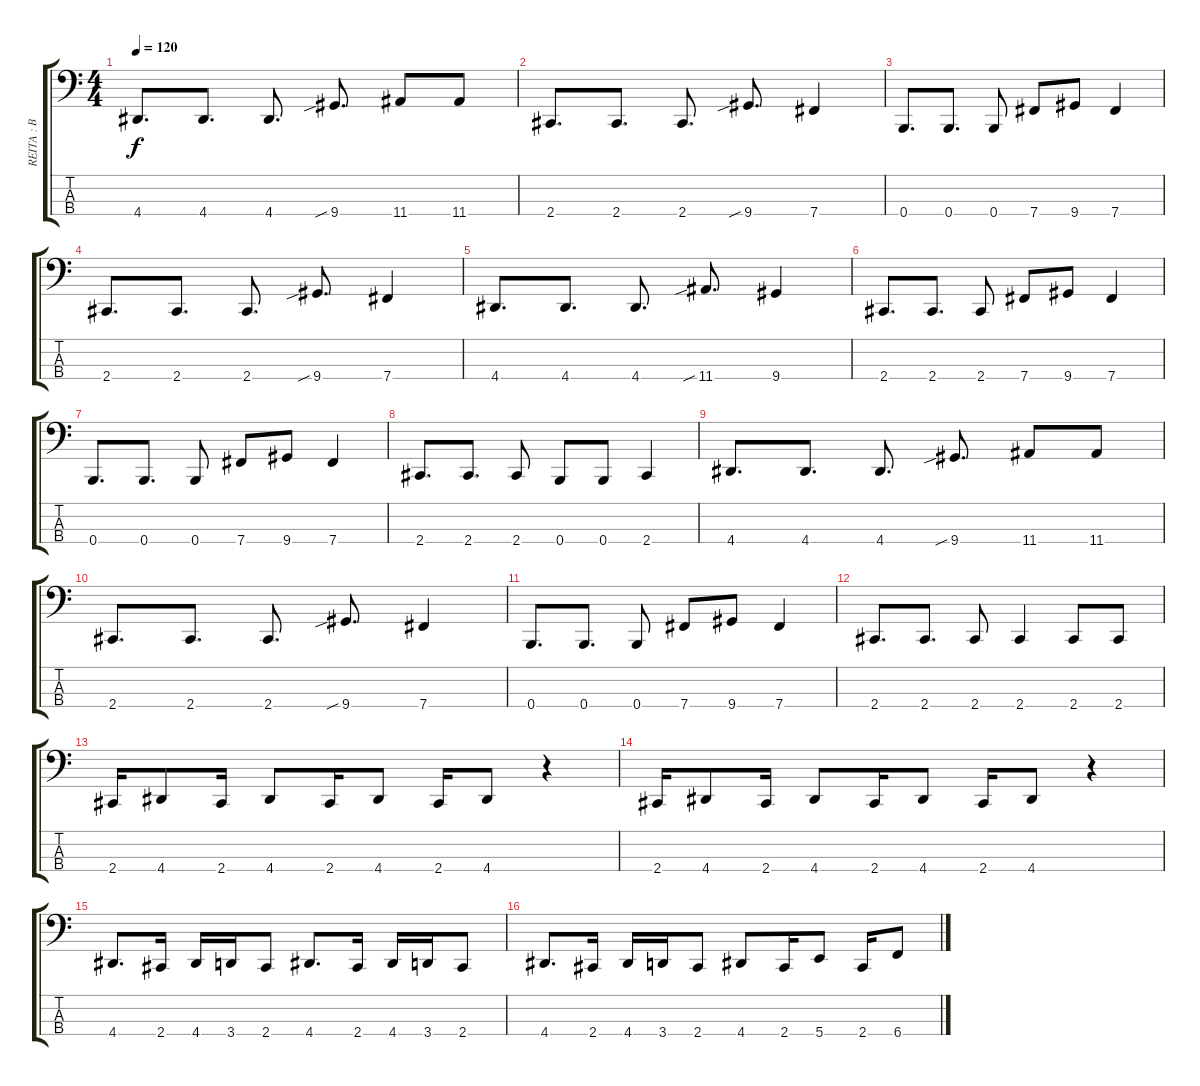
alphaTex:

\track ("REITA : B a s S" "REITA : B ") {instrument electricbasspick}
\staff {score tabs}
\tuning (E2 B1 Gb1 B0) {hide}
\ts (4 4)
\tempo 120
\clef f4
\ks c
4.4.8{d dy f} 4.4.8{d} 4.4.8{d} 9.4{sib}.8{d} 11.4.8 11.4.8 |
2.4.8{d} 2.4.8{d} 2.4.8{d} 9.4{sib}.8{d} 7.4.4 |
0.4.8{d} 0.4.8{d} 0.4.8 7.4.8 9.4.8 7.4.4 |
2.4.8{d} 2.4.8{d} 2.4.8{d} 9.4{sib}.8{d} 7.4.4 |
4.4.8{d} 4.4.8{d} 4.4.8{d} 11.4{sib}.8{d} 9.4.4 |
2.4.8{d} 2.4.8{d} 2.4.8 7.4.8 9.4.8 7.4.4 |
0.4.8{d} 0.4.8{d} 0.4.8 7.4.8 9.4.8 7.4.4 |
2.4.8{d} 2.4.8{d} 2.4.8 0.4.8 0.4.8 2.4.4 |
4.4.8{d} 4.4.8{d} 4.4.8{d} 9.4{sib}.8{d} 11.4.8 11.4.8 |
2.4.8{d} 2.4.8{d} 2.4.8{d} 9.4{sib}.8{d} 7.4.4 |
0.4.8{d} 0.4.8{d} 0.4.8 7.4.8 9.4.8 7.4.4 |
2.4.8{d} 2.4.8{d} 2.4.8 2.4.4 2.4.8 2.4.8 |
2.4.16 4.4.8 2.4.16 4.4.8 2.4.16 4.4.8 2.4.16 4.4.8 r.4 |
2.4.16 4.4.8 2.4.16 4.4.8 2.4.16 4.4.8 2.4.16 4.4.8 r.4 |
4.4.8{d} 2.4.16 4.4.16 3.4.16 2.4.8 4.4.8{d} 2.4.16 4.4.16 3.4.16 2.4.8 |
4.4.8{d} 2.4.16 4.4.16 3.4.16 2.4.8 4.4.8 2.4.16 5.4.8 2.4.16 6.4.8
